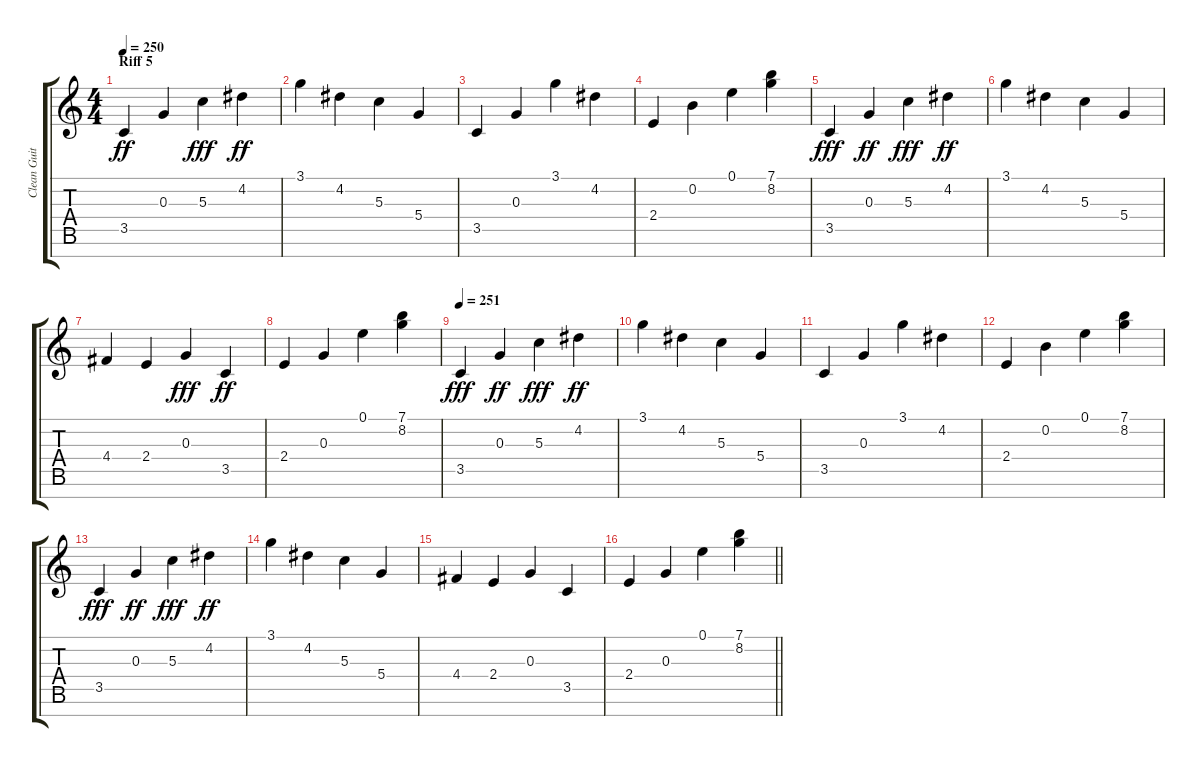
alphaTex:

\track ("Clean Guitar" "Clean Guit") {instrument electricguitarjazz}
\staff {score tabs}
\tuning (E4 B3 G3 D3 A2 E2 B1) {hide}
\ts (4 4)
\section ("" "Riff 5")
\tempo 250
\clef g2
\ks c
3.5.4{dy ff} 0.3.4 5.3.4{dy fff} 4.2.4{dy ff} |
3.1.4 4.2.4 5.3.4 5.4.4 |
3.5.4 0.3.4 3.1.4 4.2.4 |
2.4.4 0.2.4 0.1.4 (7.1 8.2).4 |
3.5.4{dy fff} 0.3.4{dy ff} 5.3.4{dy fff} 4.2.4{dy ff} |
3.1.4 4.2.4 5.3.4 5.4.4 |
4.4.4 2.4.4 0.3.4{dy fff} 3.5.4{dy ff} |
2.4.4 0.3.4 0.1.4 (7.1 8.2).4 |
\tempo 251
3.5.4{dy fff} 0.3.4{dy ff} 5.3.4{dy fff} 4.2.4{dy ff} |
3.1.4 4.2.4 5.3.4 5.4.4 |
3.5.4 0.3.4 3.1.4 4.2.4 |
2.4.4 0.2.4 0.1.4 (7.1 8.2).4 |
3.5.4{dy fff} 0.3.4{dy ff} 5.3.4{dy fff} 4.2.4{dy ff} |
3.1.4 4.2.4 5.3.4 5.4.4 |
4.4.4 2.4.4 0.3.4 3.5.4 |
\barLineRight lightlight
2.4.4 0.3.4 0.1.4 (7.1 8.2).4
